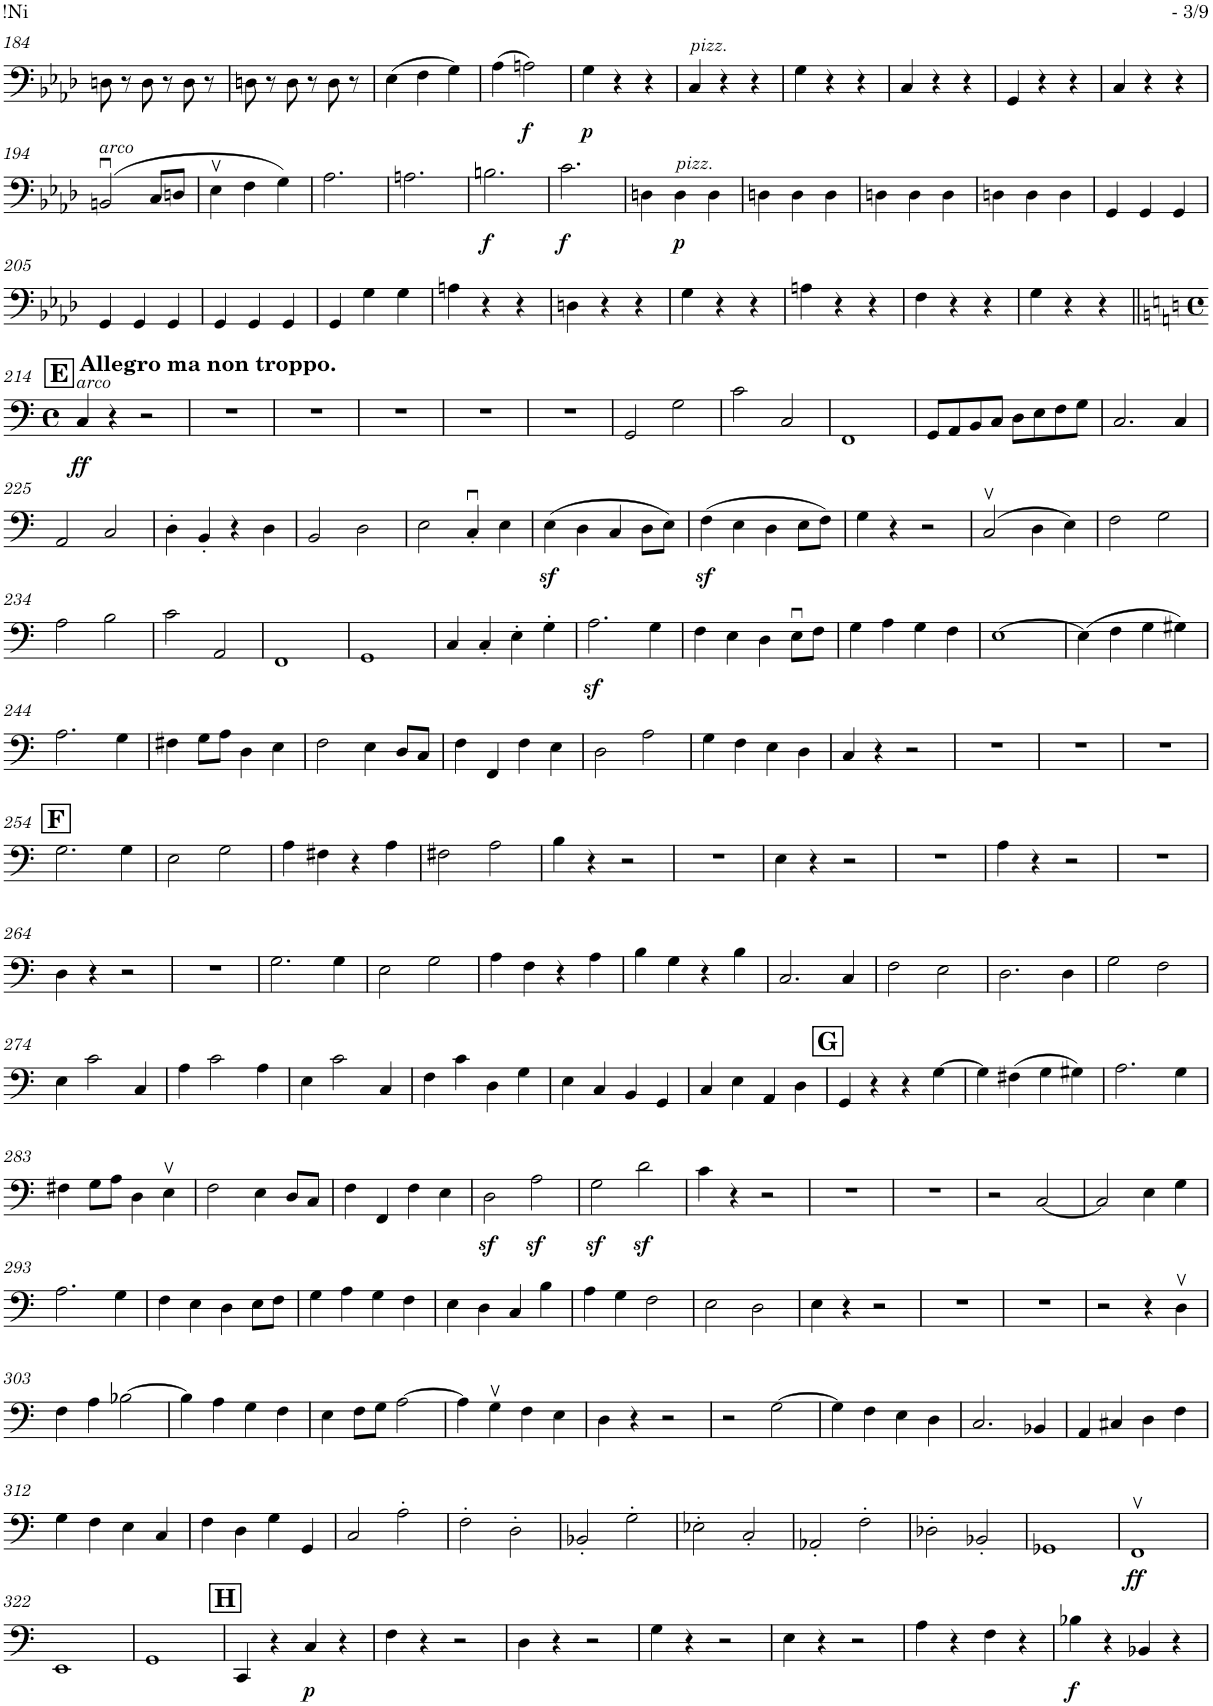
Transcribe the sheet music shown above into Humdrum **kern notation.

**kern	**dynam
*part1	*part1
*staff1	*staff1
*I"Contrabass	*
*I'Cb.	*
!!LO:PB:g=z
*clefF4	*
*Trd7c12	*
*k[b-e-a-d-]	*
*M3/4	*
=184	=184
8Dn\	.
8r	.
8D\	.
8r	.
8D\	.
8r	.
=185	=185
8Dn\	.
8r	.
8D\	.
8r	.
8D\	.
8r	.
=186	=186
(4E-\	.
4F\	.
4G\)	.
=187	=187
(4A-\	.
!	!LO:DY:b
2An\)	f
=188	=188
!	!LO:DY:b
4G\	p
4r	.
4r	.
=189	=189
!LO:TX:a:i:t=pizz.	!
4C/	.
4r	.
4r	.
=190	=190
4G\	.
4r	.
4r	.
=191	=191
4C/	.
4r	.
4r	.
=192	=192
4GG/	.
4r	.
4r	.
=193	=193
4C/	.
4r	.
4r	.
!!LO:LB:g=z
=194	=194
!LO:TX:a:i:t=arco	!
(2BBnu/	.
8C/L	.
8Dn/J	.
=195	=195
4E-v\	.
4F\	.
4G\)	.
=196	=196
2.A-\	.
=197	=197
2.An\	.
=198	=198
!	!LO:DY:b
2.Bn\	f
=199	=199
!	!LO:DY:b
2.c\	f
=200	=200
4Dn\	.
!LO:TX:a:i:t=pizz.	!
!	!LO:DY:b
4D\	p
4D\	.
=201	=201
4Dn\	.
4D\	.
4D\	.
=202	=202
4Dn\	.
4D\	.
4D\	.
=203	=203
4Dn\	.
4D\	.
4D\	.
=204	=204
4GG/	.
4GG/	.
4GG/	.
!!LO:LB:g=z
=205	=205
4GG/	.
4GG/	.
4GG/	.
=206	=206
4GG/	.
4GG/	.
4GG/	.
=207	=207
4GG/	.
4G\	.
4G\	.
=208	=208
4An\	.
4r	.
4r	.
=209	=209
4Dn\	.
4r	.
4r	.
=210	=210
4G\	.
4r	.
4r	.
=211	=211
4An\	.
4r	.
4r	.
=212	=212
4F\	.
4r	.
4r	.
=213	=213
4G\	.
4r	.
4r	.
!!LO:LB:g=z
=214||	=214||
!!LO:REH:place=s1:a:B:cj:fs=14:t=E
*k[]	*
*M4/4	*
*met(c)	*
!LO:TX:a:B:t=Allegro ma non troppo.	!
!LO:TX:a:i:t=arco	!
!	!LO:DY:b
4C/	ff
4r	.
2r	.
=215	=215
1r	.
=216	=216
1r	.
=217	=217
1r	.
=218	=218
1r	.
=219	=219
1r	.
=220	=220
2GG/	.
2G\	.
=221	=221
2c\	.
2C/	.
=222	=222
1FF	.
=223	=223
8GG/L	.
8AA/	.
8BB/	.
8C/J	.
8D\L	.
8E\	.
8F\	.
8G\J	.
=224	=224
2.C/	.
4C/	.
!!LO:LB:g=z
=225	=225
2AA/	.
2C/	.
=226	=226
4D'\	.
4BB'/	.
4r	.
4D\	.
=227	=227
2BB/	.
2D\	.
=228	=228
2E\	.
4Cu'/	.
4E\	.
=229	=229
(4Ez<\	.
4D\	.
4C/	.
8D\L	.
8E\J)	.
=230	=230
(4Fz<\	.
4E\	.
4D\	.
8E\L	.
8F\J)	.
=231	=231
4G\	.
4r	.
2r	.
=232	=232
(2Cv/	.
4D\	.
4E\)	.
=233	=233
2F\	.
2G\	.
!!LO:LB:g=z
=234	=234
2A\	.
2B\	.
=235	=235
2c\	.
2AA/	.
=236	=236
1FF	.
=237	=237
1GG	.
=238	=238
4C/	.
4C'/	.
4E'\	.
4G'\	.
=239	=239
2.Az<\	.
4G\	.
=240	=240
4F\	.
4E\	.
4D\	.
8Eu\L	.
8F\J	.
=241	=241
4G\	.
4A\	.
4G\	.
4F\	.
=242	=242
[1E	.
=243	=243
(4E\]	.
4F\	.
4G\	.
4G#X\)	.
!!LO:LB:g=z
=244	=244
2.A\	.
4G\	.
=245	=245
4F#X\	.
8G\L	.
8A\J	.
4D\	.
4E\	.
=246	=246
2F\	.
4E\	.
8D/L	.
8C/J	.
=247	=247
4F\	.
4FF/	.
4F\	.
4E\	.
=248	=248
2D\	.
2A\	.
=249	=249
4G\	.
4F\	.
4E\	.
4D\	.
=250	=250
4C/	.
4r	.
2r	.
=251	=251
1r	.
=252	=252
1r	.
=253	=253
1r	.
!!LO:LB:g=z
!!LO:REH:place=s1:a:B:cj:fs=14:t=F
=254	=254
2.G\	.
4G\	.
=255	=255
2E\	.
2G\	.
=256	=256
4A\	.
4F#X\	.
4r	.
4A\	.
=257	=257
2F#X\	.
2A\	.
=258	=258
4B\	.
4r	.
2r	.
=259	=259
1r	.
=260	=260
4E\	.
4r	.
2r	.
=261	=261
1r	.
=262	=262
4A\	.
4r	.
2r	.
=263	=263
1r	.
!!LO:LB:g=z
=264	=264
4D\	.
4r	.
2r	.
=265	=265
1r	.
=266	=266
2.G\	.
4G\	.
=267	=267
2E\	.
2G\	.
=268	=268
4A\	.
4F\	.
4r	.
4A\	.
=269	=269
4B\	.
4G\	.
4r	.
4B\	.
=270	=270
2.C/	.
4C/	.
=271	=271
2F\	.
2E\	.
=272	=272
2.D\	.
4D\	.
=273	=273
2G\	.
2F\	.
!!LO:LB:g=z
=274	=274
4E\	.
2c\	.
4C/	.
=275	=275
4A\	.
2c\	.
4A\	.
=276	=276
4E\	.
2c\	.
4C/	.
=277	=277
4F\	.
4c\	.
4D\	.
4G\	.
=278	=278
4E\	.
4C/	.
4BB/	.
4GG/	.
=279	=279
4C/	.
4E\	.
4AA/	.
4D\	.
!!LO:REH:place=s1:a:B:cj:fs=14:t=G
=280	=280
4GG/	.
4r	.
4r	.
[4G\	.
=281	=281
4G\]	.
(4F#X\	.
4G\	.
4G#X\)	.
=282	=282
2.A\	.
4G\	.
!!LO:LB:g=z
=283	=283
4F#X\	.
8G\L	.
8A\J	.
4D\	.
4Ev\	.
=284	=284
2F\	.
4E\	.
8D/L	.
8C/J	.
=285	=285
4F\	.
4FF/	.
4F\	.
4E\	.
=286	=286
2Dz<\	.
2Az<\	.
=287	=287
2Gz<\	.
2dz<\	.
=288	=288
4c\	.
4r	.
2r	.
=289	=289
1r	.
=290	=290
1r	.
=291	=291
2r	.
[2C/	.
=292	=292
2C/]	.
4E\	.
4G\	.
!!LO:LB:g=z
=293	=293
2.A\	.
4G\	.
=294	=294
4F\	.
4E\	.
4D\	.
8E\L	.
8F\J	.
=295	=295
4G\	.
4A\	.
4G\	.
4F\	.
=296	=296
4E\	.
4D\	.
4C/	.
4B\	.
=297	=297
4A\	.
4G\	.
2F\	.
=298	=298
2E\	.
2D\	.
=299	=299
4E\	.
4r	.
2r	.
=300	=300
1r	.
=301	=301
1r	.
=302	=302
2r	.
4r	.
4Dv\	.
!!LO:LB:g=z
=303	=303
4F\	.
4A\	.
[2B-X\	.
=304	=304
4B-\]	.
4A\	.
4G\	.
4F\	.
=305	=305
4E\	.
8F\L	.
8G\J	.
[2A\	.
=306	=306
4A\]	.
4Gv\	.
4F\	.
4E\	.
=307	=307
4D\	.
4r	.
2r	.
=308	=308
2r	.
[2G\	.
=309	=309
4G\]	.
4F\	.
4E\	.
4D\	.
=310	=310
2.C/	.
4BB-X/	.
=311	=311
4AA/	.
4C#X/	.
4D\	.
4F\	.
!!LO:LB:g=z
=312	=312
4G\	.
4F\	.
4E\	.
4C/	.
=313	=313
4F\	.
4D\	.
4G\	.
4GG/	.
=314	=314
2C/	.
2A'\	.
=315	=315
2F'\	.
2D'\	.
=316	=316
2BB-X'/	.
2G'\	.
=317	=317
2E-X'\	.
2C'/	.
=318	=318
2AA-X'/	.
2F'\	.
=319	=319
2D-X'\	.
2BB-X'/	.
=320	=320
1GG-X	.
=321	=321
!	!LO:DY:b
1FFv	ff
!!LO:LB:g=z
=322	=322
1EE	.
=323	=323
1GG	.
!!LO:REH:place=s1:a:B:cj:fs=14:t=H
=324	=324
4CC/	.
4r	.
!	!LO:DY:b
4C/	p
4r	.
=325	=325
4F\	.
4r	.
2r	.
=326	=326
4D\	.
4r	.
2r	.
=327	=327
4G\	.
4r	.
2r	.
=328	=328
4E\	.
4r	.
2r	.
=329	=329
4A\	.
4r	.
4F\	.
4r	.
=330	=330
!	!LO:DY:b
4B-X\	f
4r	.
4BB-X/	.
4r	.
=	=
*-	*-
